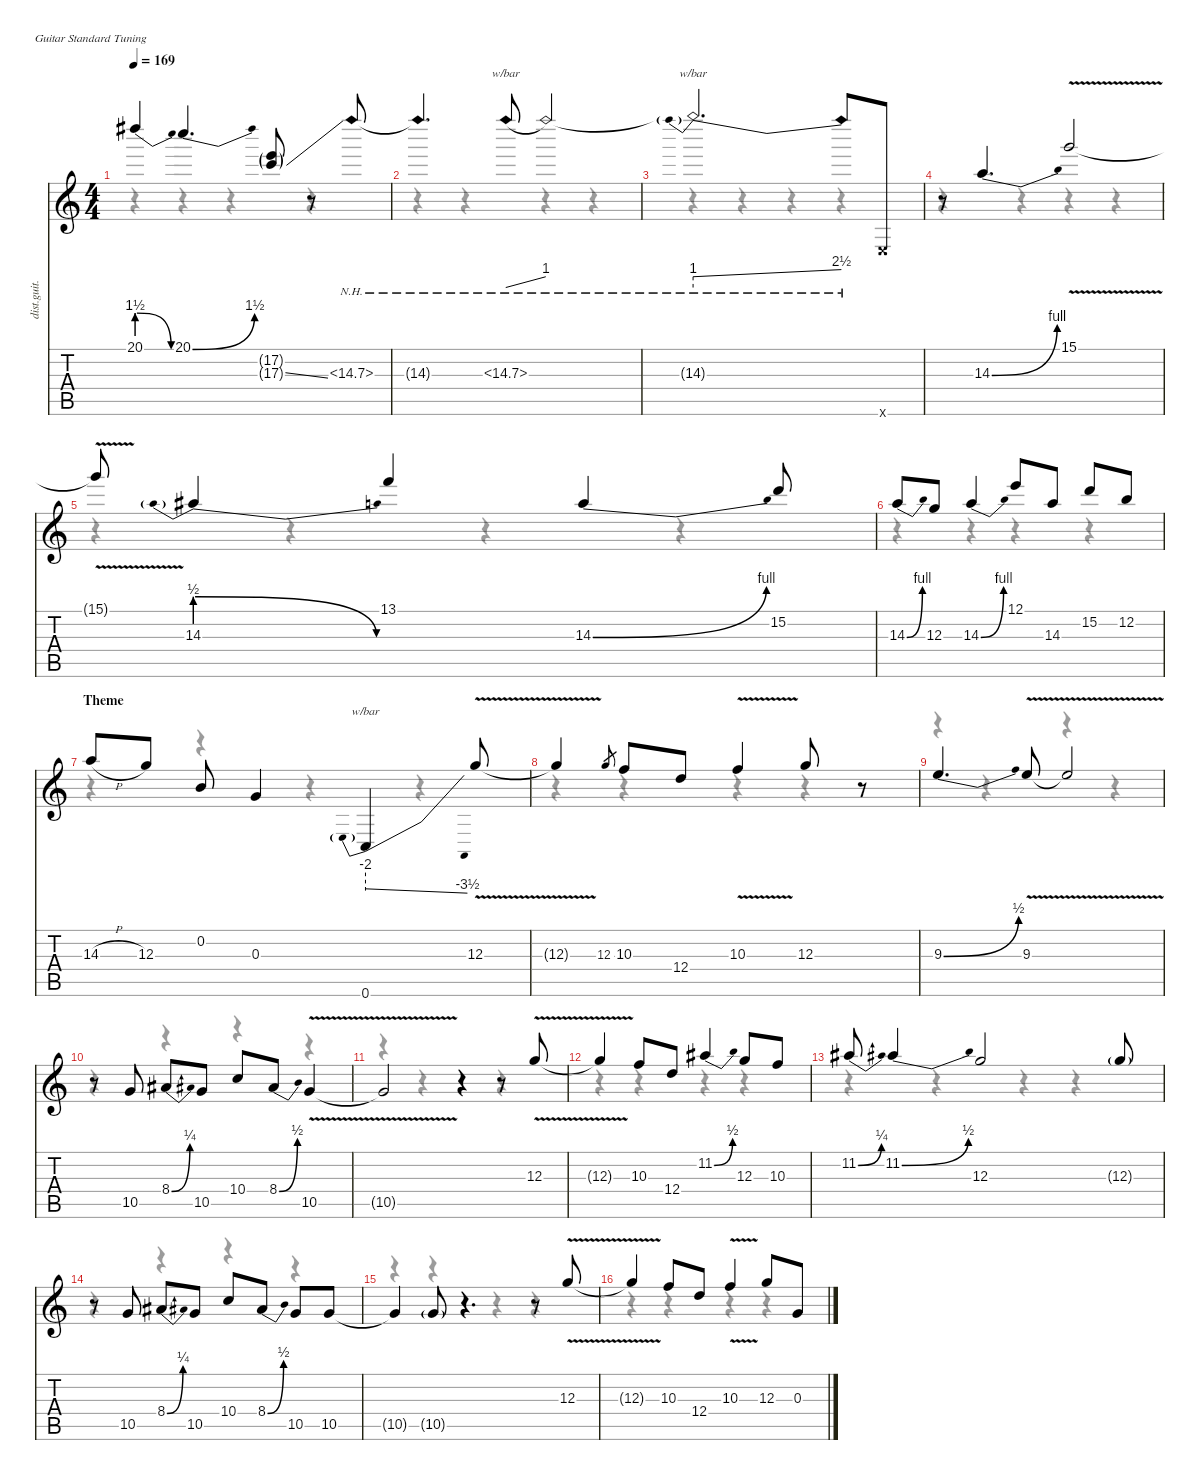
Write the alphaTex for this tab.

\defaultSystemsLayout 4
\hideDynamics
\bracketExtendMode nobrackets
\otherSystemsTrackNameOrientation horizontal
\track ("Lead" "dist.guit.") {instrument distortionguitar}
\staff {score tabs}
\tuning (E4 B3 G3 D3 A2 E2)
\voice
\ts (4 4)
\tempo 169
\clef g2
\ks c
20.1{be (release 0 6 60 0) t}.4{dy f beam Up} 20.1{be (bend 0 0 25.0000008 6)}.4{d dy ff beam Up} (17.2{g} 17.3{ss g}).8{dy mf beam Up} r.8{beam Up} 14.3{nh}.8{dy ff beam Up} |
14.3{nh t}.4{d dy f beam Up} 14.3{nh}.8{tbe (dive default 0 0 60 4) beam Up} 14.3{nh t}.2{beam Up} |
14.3{nh t}.2{d tbe (predivedive default 0 4 60 10) beam Up} 14.3{nh t}.8{beam Up} 0.6{x}.8{beam Up} |
r.8{beam Up} 14.3{be (bend 0 0 30 4)}.4{d beam Up} 15.1{v}.2{beam Up} |
15.1{v t}.8{beam Up} 14.3{be (prebendrelease 0 2 39.999998399999996 0)}.4{beam Up} 13.1.4{beam Up} 14.3{be (bend 0 0 30 4)}.4{beam Up} 15.2.8{beam Up} |
14.3{be (bend 0 0 30 4)}.8{beam Up} 12.3.8{beam Up} 14.3{be (bend 0 0 30 4)}.4{beam Up} 12.1.8{beam Up} 14.3.8{beam Up} 15.2.8{beam Up} 12.2.8{beam Up} |
\section ("" "Theme")
14.3{h}.8{beam Up} 12.3.8{beam Up} 0.2.8{beam Up} 0.3.4{beam Up} 0.6.4{tbe (predivedive default 0 -8 60 -14) beam Up} 12.3{v}.8{beam Up} |
12.3{v t}.4{beam Up} 12.3.8{gr dy mf beam Up} 10.3.8{dy f beam Up} 12.4.8{beam Up} 10.3{v}.4{beam Up} 12.3.8{beam Up} r.8{beam Up} |
9.3{be (bend 0 0 39.999998399999996 2)}.4{d beam Up} 9.3{v}.8{beam Up} 9.3{v t}.2{beam Up} |
r.8{beam Up} 10.5.8{beam Up} 8.4{be (bend 0 0 30 1) acc #}.8{beam Up} 10.5.8{beam Up} 10.4.8{beam Up} 8.4{be (bend 0 0 30 2) acc #}.8{beam Up} 10.5{v}.4{beam Up} |
10.5{v t}.2{beam Up} r.4{beam Up} r.8{beam Up} 12.3{v}.8{beam Up} |
12.3{v t}.4{beam Up} 10.3.8{beam Up} 12.4.8{beam Up} 11.2{be (bend 0 0 39.999998399999996 2) acc #}.4{beam Up} 12.3.8{beam Up} 10.3.8{beam Up} |
11.2{be (bend 0 0 30 1) acc #}.8{beam Up} 11.2{be (bend 0 0 39.999998399999996 2) acc #}.4{beam Up} 12.3.2{beam Up} 12.3{g}.8{dy mf beam Up} |
r.8{beam Up} 10.5.8{dy f beam Up} 8.4{be (bend 0 0 30 1) acc #}.8{beam Up} 10.5.8{beam Up} 10.4.8{beam Up} 8.4{be (bend 0 0 30 2) acc #}.8{beam Up} 10.5.8{beam Up} 10.5.8{beam Up} |
10.5{t}.4{beam Up} 10.5{g}.8{dy mf beam Up} r.4{d beam Up} r.8{beam Up} 12.3{v}.8{dy f beam Up} |
12.3{v t}.4{beam Up} 10.3.8{beam Up} 12.4.8{beam Up} 10.3{v}.4{beam Up} 12.3.8{beam Up} 0.3.8{beam Up}
\voice
\clef g2
\ottava regular
\simile none
\ks c
r.4{dy mf beam Down} r.4{beam Down} r.4{beam Down} r.4{beam Down} |
r.4{beam Down} r.4{beam Down} r.4{beam Down} r.4{beam Down} |
r.4{beam Down} r.4{beam Down} r.4{beam Down} r.4{beam Down} |
r.4{beam Down} r.4{beam Down} r.4{beam Down} r.4{beam Down} |
r.4{beam Down} r.4{beam Down} r.4{beam Down} r.4{beam Down} |
r.4{beam Down} r.4{beam Down} r.4{beam Down} r.4{beam Down} |
r.4{beam Down} r.4{beam Down} r.4{beam Down} r.4{beam Down} |
r.4{beam Down} r.4{beam Down} r.4{beam Down} r.4{beam Down} |
r.4{beam Down} r.4{beam Down} r.4{beam Down} r.4{beam Down} |
r.4{beam Down} r.4{beam Down} r.4{beam Down} r.4{beam Down} |
r.4{beam Down} r.4{beam Down} r.4{beam Down} r.4{beam Down} |
r.4{beam Down} r.4{beam Down} r.4{beam Down} r.4{beam Down} |
r.4{beam Down} r.4{beam Down} r.4{beam Down} r.4{beam Down} |
r.4{beam Down} r.4{beam Down} r.4{beam Down} r.4{beam Down} |
r.4{beam Down} r.4{beam Down} r.4{beam Down} r.4{beam Down} |
r.4{beam Down} r.4{beam Down} r.4{beam Down} r.4{beam Down}
